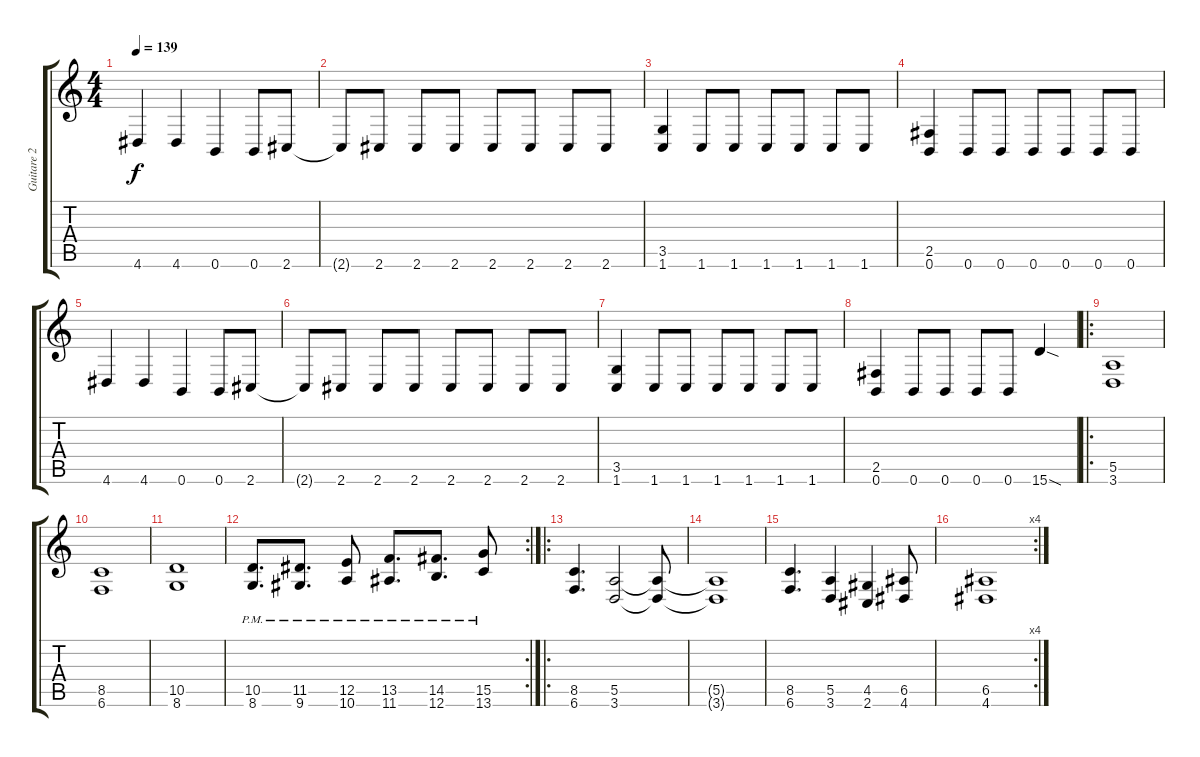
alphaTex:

\track ("Guitare 2" "Guitare 2") {instrument distortionguitar}
\staff {score tabs}
\tuning (B3 Gb3 D3 A2 E2 B1) {hide}
\ts (4 4)
\tempo 139
\clef g2
\ks c
4.6.4{dy f} 4.6.4 0.6.4 0.6.8 2.6.8 |
2.6{t}.8 2.6.8 2.6.8 2.6.8 2.6.8 2.6.8 2.6.8 2.6.8 |
(3.5 1.6).4 1.6.8 1.6.8 1.6.8 1.6.8 1.6.8 1.6.8 |
(2.5 0.6).4 0.6.8 0.6.8 0.6.8 0.6.8 0.6.8 0.6.8 |
4.6.4 4.6.4 0.6.4 0.6.8 2.6.8 |
2.6{t}.8 2.6.8 2.6.8 2.6.8 2.6.8 2.6.8 2.6.8 2.6.8 |
(3.5 1.6).4 1.6.8 1.6.8 1.6.8 1.6.8 1.6.8 1.6.8 |
(2.5 0.6).4 0.6.8 0.6.8 0.6.8 0.6.8 15.6{sod}.4 |
\ro
(5.5 3.6).1 |
(8.5 6.6).1 |
(10.5 8.6).1 |
\rc 2
(10.5{pm} 8.6{pm}).8{d} (11.5{pm} 9.6{pm}).8{d} (12.5{pm} 10.6{pm}).8 (13.5{pm} 11.6{pm}).8{d} (14.5{pm} 12.6{pm}).8{d} (15.5{pm} 13.6{pm}).8 |
\ro
(8.5 6.6).4{d} (5.5 3.6).2 (5.5{t} 3.6{t}).8 |
(5.5{t} 3.6{t}).1 |
(8.5 6.6).4{d} (5.5 3.6).4 (4.5 2.6).4 (6.5 4.6).8 |
\rc 4
(6.5 4.6).1
